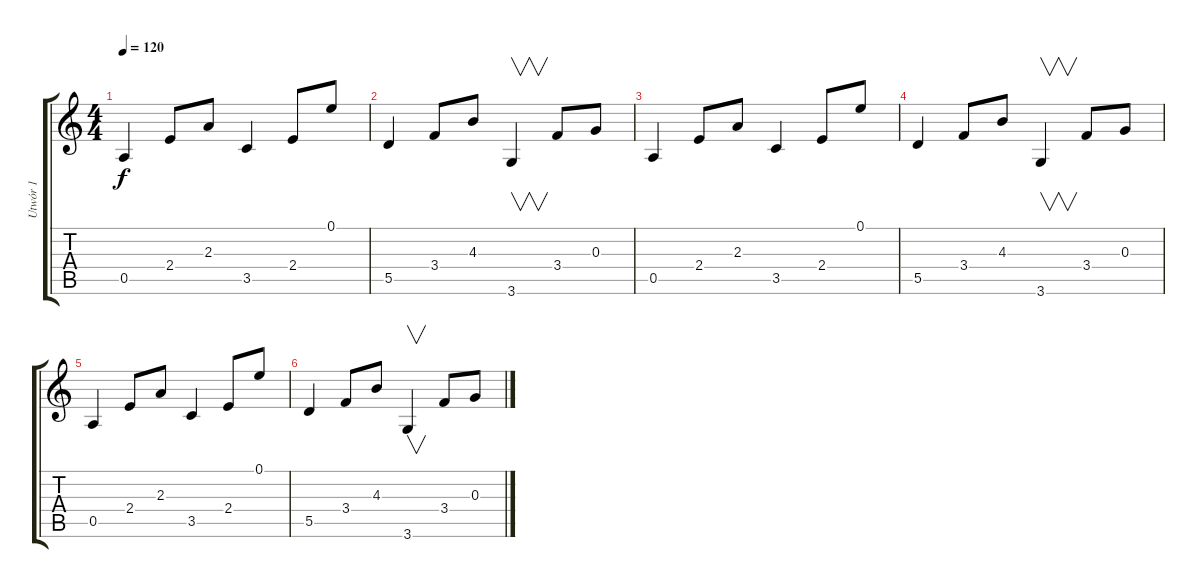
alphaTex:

\track ("Utwór 1" "Utwór 1") {instrument acousticguitarsteel}
\staff {score tabs}
\tuning (E4 B3 G3 D3 A2 E2) {hide}
\ts (4 4)
\tempo 120
\clef g2
\ks c
0.5.4{dy f} 2.4.8 2.3.8 3.5.4 2.4.8 0.1.8 |
5.5.4 3.4.8 4.3.8 3.6.4{v} 3.4.8 0.3.8 |
0.5.4 2.4.8 2.3.8 3.5.4 2.4.8 0.1.8 |
5.5.4 3.4.8 4.3.8 3.6.4{v} 3.4.8 0.3.8 |
0.5.4 2.4.8 2.3.8 3.5.4 2.4.8 0.1.8 |
5.5.4 3.4.8 4.3.8 3.6.4{v} 3.4.8 0.3.8
